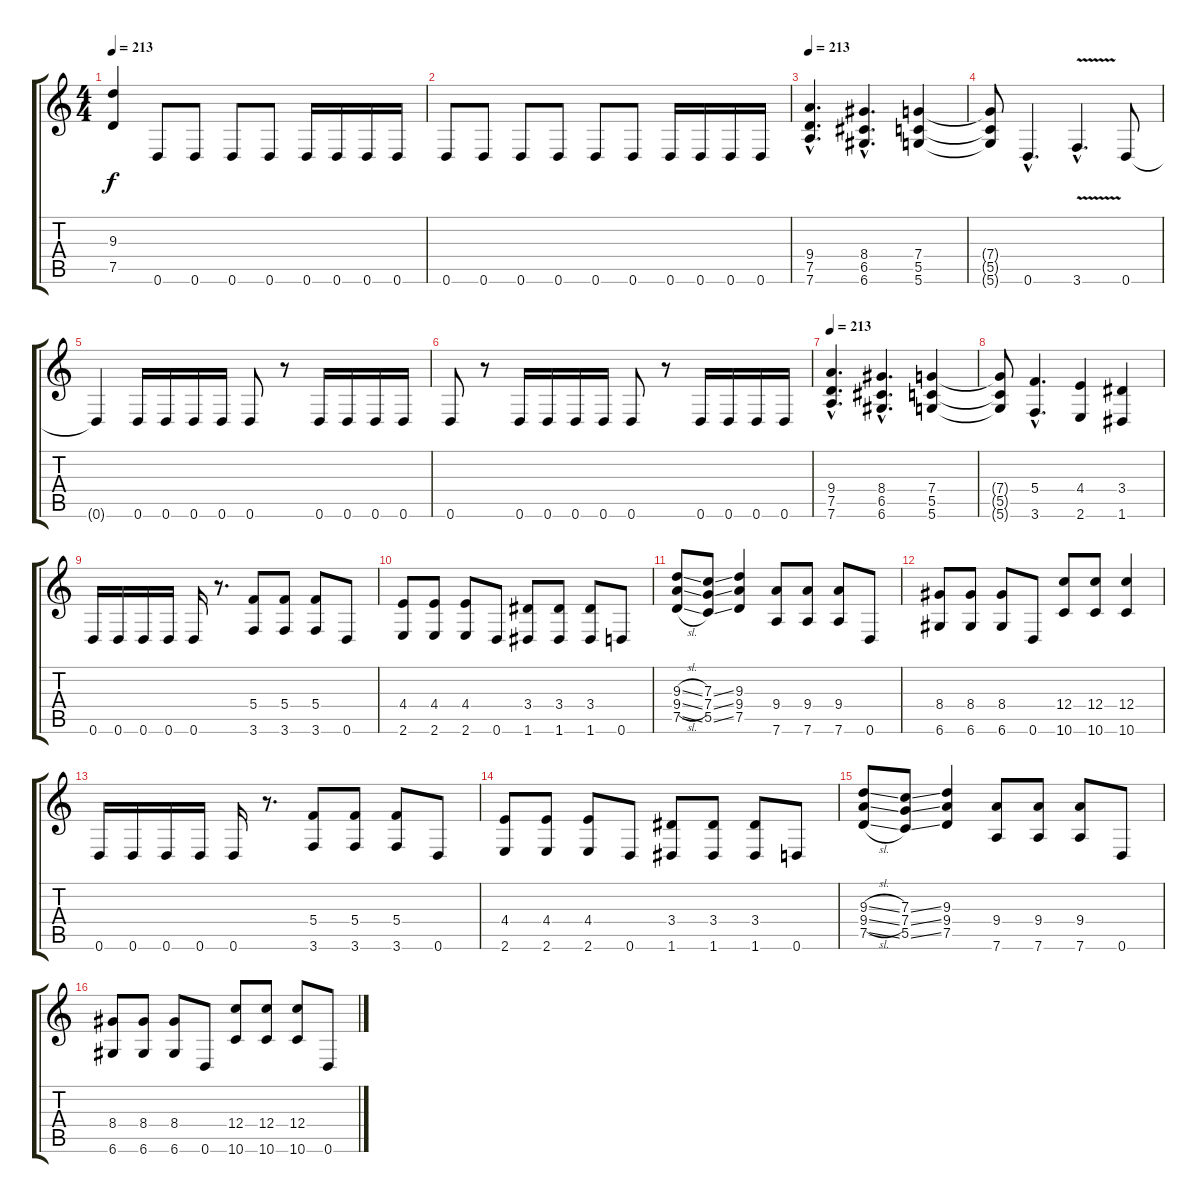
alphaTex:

\track "" {instrument distortionguitar}
\staff {score tabs}
\tuning (D4 A3 F3 C3 G2 D2) {hide}
\ts (4 4)
\tempo 213
\clef g2
\ks c
(9.3 7.5).4{dy f} 0.6.8 0.6.8 0.6.8 0.6.8 0.6.16 0.6.16 0.6.16 0.6.16 |
0.6.8 0.6.8 0.6.8 0.6.8 0.6.8 0.6.8 0.6.16 0.6.16 0.6.16 0.6.16 |
\tempo 213
(9.4{hac} 7.5{hac} 7.6{hac}).4{d} (8.4{hac} 6.5{hac} 6.6{hac}).4{d} (7.4 5.5 5.6).4 |
(7.4{t} 5.5{t} 5.6{t}).8 0.6{hac}.4{d} 3.6{v hac}.4{d} 0.6.8 |
0.6{t}.4 0.6.16 0.6.16 0.6.16 0.6.16 0.6.8 r.8 0.6.16 0.6.16 0.6.16 0.6.16 |
0.6.8 r.8 0.6.16 0.6.16 0.6.16 0.6.16 0.6.8 r.8 0.6.16 0.6.16 0.6.16 0.6.16 |
\tempo 213
(9.4{hac} 7.5{hac} 7.6{hac}).4{d} (8.4{hac} 6.5{hac} 6.6{hac}).4{d} (7.4 5.5 5.6).4 |
(7.4{t} 5.5{t} 5.6{t}).8 (5.4{hac} 3.6{hac}).4{d} (4.4 2.6).4 (3.4 1.6).4 |
0.6.16 0.6.16 0.6.16 0.6.16 0.6.16 r.8{d} (5.4 3.6).8 (5.4 3.6).8 (5.4 3.6).8 0.6.8 |
(4.4 2.6).8 (4.4 2.6).8 (4.4 2.6).8 0.6.8 (3.4 1.6).8 (3.4 1.6).8 (3.4 1.6).8 0.6.8 |
(9.3{sl} 9.4{sl} 7.5{sl}).8 (7.3{ss} 7.4{ss} 5.5{ss}).8 (9.3 9.4 7.5).4 (9.4 7.6).8 (9.4 7.6).8 (9.4 7.6).8 0.6.8 |
(8.4 6.6).8 (8.4 6.6).8 (8.4 6.6).8 0.6.8 (12.4 10.6).8 (12.4 10.6).8 (12.4 10.6).4 |
0.6.16 0.6.16 0.6.16 0.6.16 0.6.16 r.8{d} (5.4 3.6).8 (5.4 3.6).8 (5.4 3.6).8 0.6.8 |
(4.4 2.6).8 (4.4 2.6).8 (4.4 2.6).8 0.6.8 (3.4 1.6).8 (3.4 1.6).8 (3.4 1.6).8 0.6.8 |
(9.3{sl} 9.4{sl} 7.5{sl}).8 (7.3{ss} 7.4{ss} 5.5{ss}).8 (9.3 9.4 7.5).4 (9.4 7.6).8 (9.4 7.6).8 (9.4 7.6).8 0.6.8 |
(8.4 6.6).8 (8.4 6.6).8 (8.4 6.6).8 0.6.8 (12.4 10.6).8 (12.4 10.6).8 (12.4 10.6).8 0.6.8
